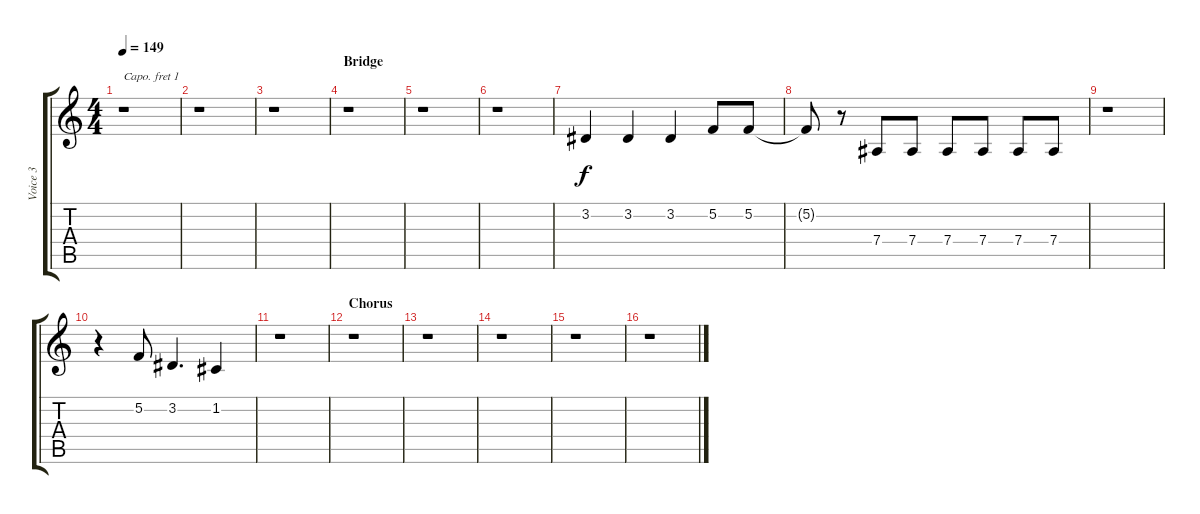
\track ("Voice 3" "Voice 3") {instrument voiceoohs}
\staff {score tabs}
\capo 1
\tuning (E4 B3 G3 D3 A2 E2) {hide}
\ts (4 4)
\tempo 149
\clef g2
\ks c
r.1{dy f} |
r.1 |
r.1 |
\section ("" "Bridge")
r.1 |
r.1 |
r.1 |
3.2.4 3.2.4 3.2.4 5.2.8 5.2.8 |
5.2{t}.8 r.8 7.4.8 7.4.8 7.4.8 7.4.8 7.4.8 7.4.8 |
r.1 |
r.4 5.2.8 3.2.4{d} 1.2.4 |
r.1 |
\section ("" "Chorus")
r.1 |
r.1 |
r.1 |
r.1 |
r.1
